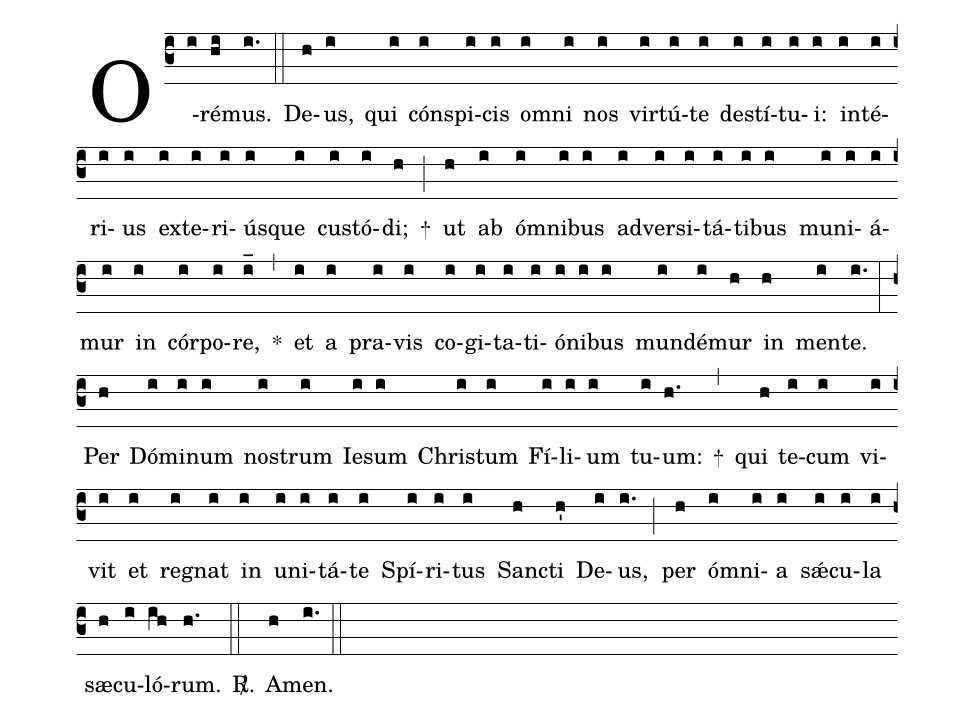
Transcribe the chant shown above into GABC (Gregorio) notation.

%%
(c3)
O(i)ré(hi)mus.(i.) (::)

De(h)us,(i) qui(i) cón(i)spi(i)cis(i) om(i)ni(i) nos(i) vir(i)tú(i)te(i) de(i)stí(i)tu(i)i:(i) in(i)té(i)ri(i)us(i) ex(i)te(i)ri(i)ús(i)que(i) cus(i)tó(i)di;(h) +(;)
ut(h) ab(i) óm(i)ni(i)bus(i) ad(i)ver(i)si(i)tá(i)ti(i)bus(i) mu(i)ni(i)á(i)mur(i) in(i) cór(i)po(i)re,(i_) *(,)
et(i) a(i) pra(i)vis(i) co(i)gi(i)ta(i)ti(i)ó(i)ni(i)bus(i) mun(i)dé(i)mur(h) in(h) men(i)te.(i.) (:)

Per(h) Dó(i)mi(i)num(i) nos(i)trum(i) Ie(i)sum(i) Chris(i)tum(i) Fí(i)li(i)um(i) tu(i)um:(h.) +(,)
qui(h) te(i)cum(i) vi(i)vit(i) et(i) reg(i)nat(i) in(i) u(i)ni(i)tá(i)te(i) Spí(i)ri(i)tus(i) San(h)cti(h') De(i)us,(i.) (;)
per(h) óm(i)ni(i)a(i) sǽ(i)cu(i)la(i) sæ(h)cu(i)ló(ih)rum.(h.) <sp>R/</sp>.(::)
A(h)men.(i.) (::)
